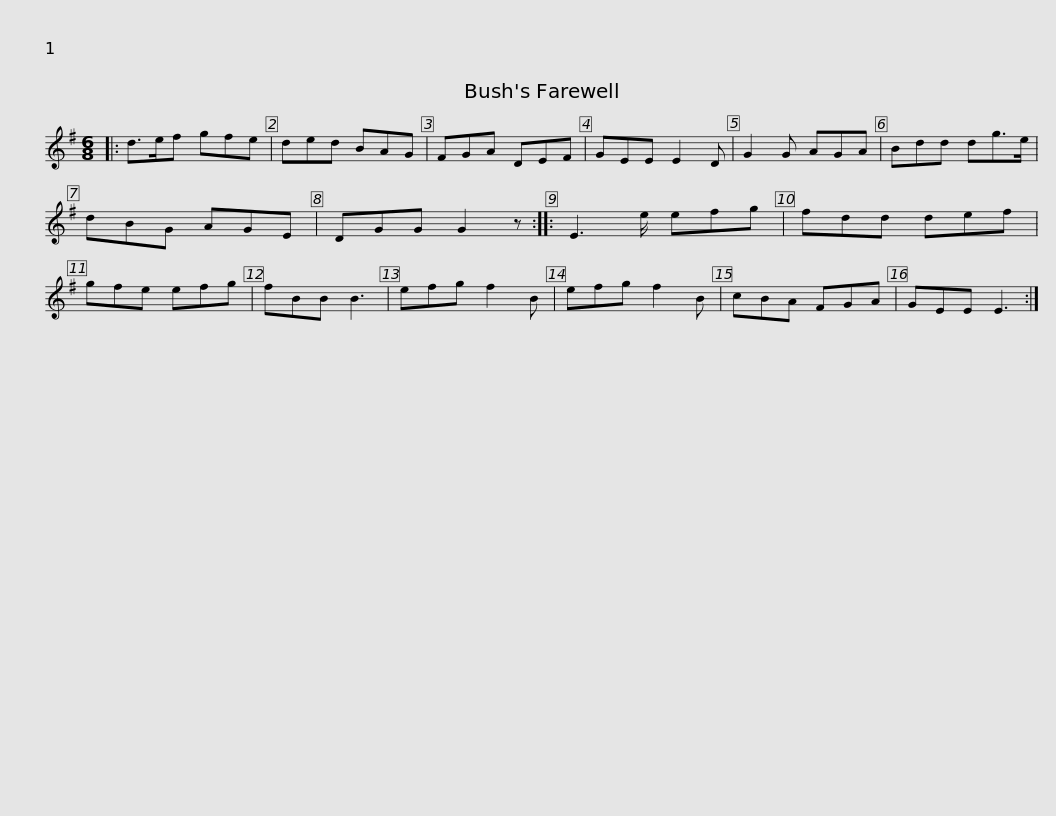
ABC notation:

X:1
L:1/8
M:6/8
I:linebreak $
K:G
V:1 treble
V:1
|: d>ef gfe | ded BAG | FGA DEF | GEE E2 D | G2 G AGA | %5
 Bdd dg>e | dBG AGE |$ DGG G2 z :: E3 e/ efg | fdd def | %10
 gfe efg | fBB B3 | efg f2 B | efg f2 B | cBA FGA |$ %15
 GEE E3 :| %16
